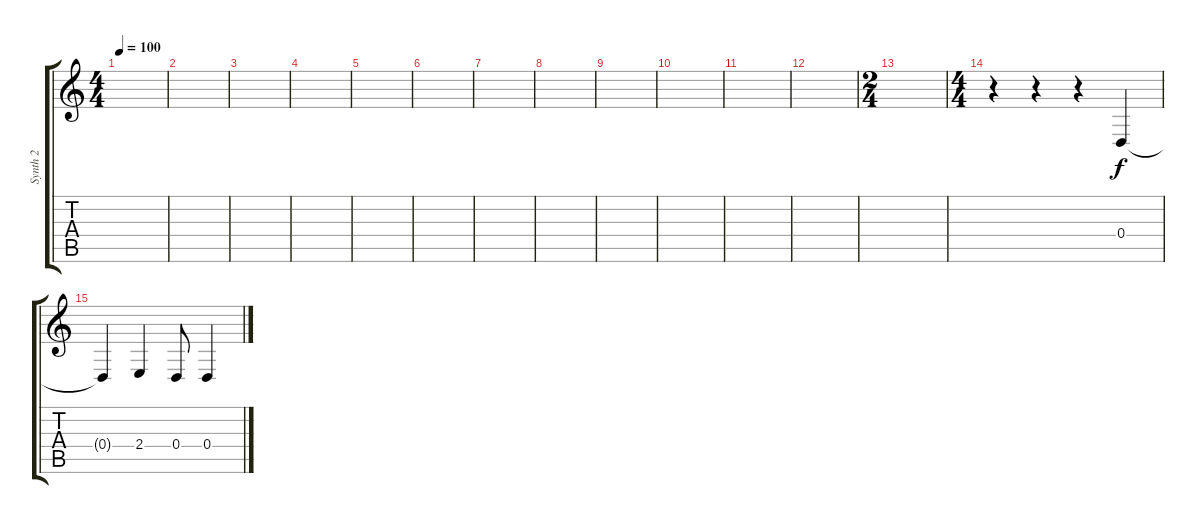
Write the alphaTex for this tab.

\track ("Synth 2" "Synth 2") {instrument lead5charang}
\staff {score tabs}
\tuning (E4 B3 G3 D3 A2 E2) {hide}
\ts (4 4)
\tempo 100
\clef g2
\ks c
|
|
|
|
|
|
|
|
|
|
|
|
\ts (2 4)
|
\ts (4 4)
r.4 r.4 r.4 0.4.4{volume 16 instrument lead6voice} |
0.4{t}.4 2.4.4 0.4.8 0.4.4
